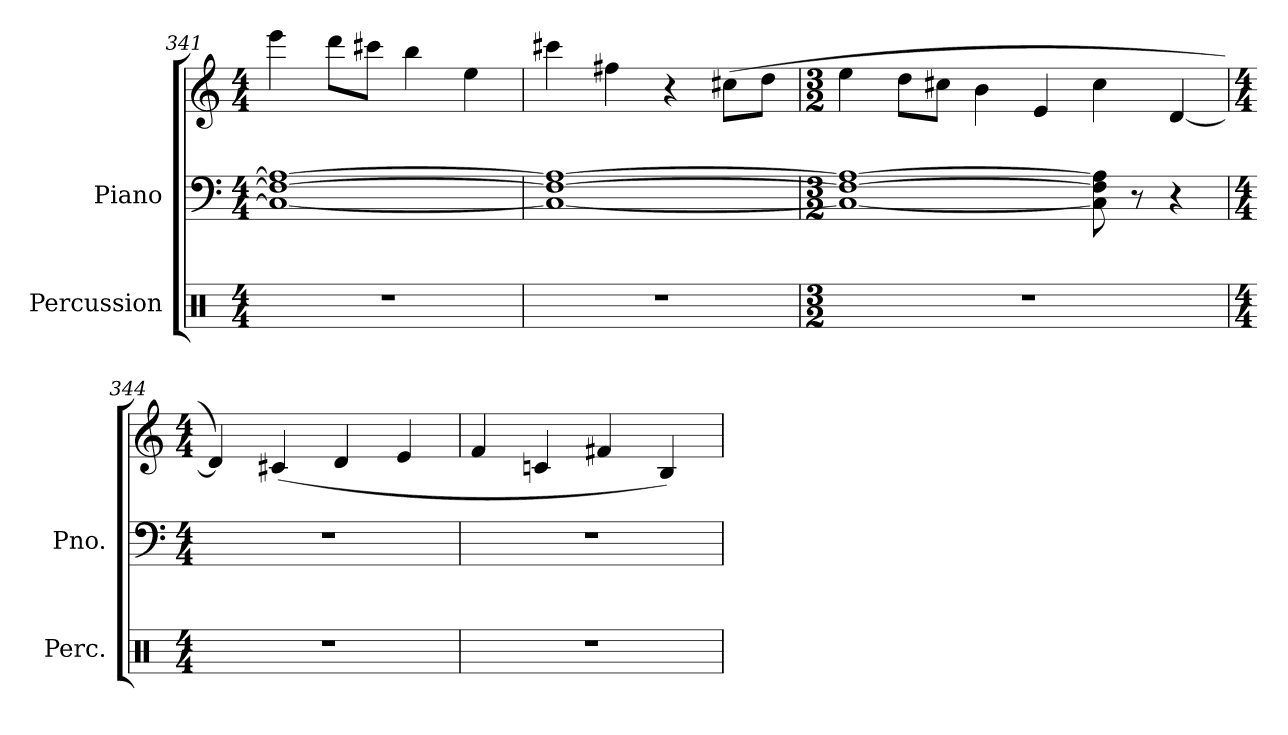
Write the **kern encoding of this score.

**kern	**kern	**kern
*part2	*part1	*part1
*staff3	*staff2	*staff1
*I"Percussion	*I"Piano	*
*I'Perc.	*I'Pno.	*
*clefX	*clefF4	*clefG2
*k[]	*k[]	*k[]
*	*C:	*C:
*M4/4	*M4/4	*M4/4
=341	=341	=341
1r	1C#_ 1F#_ 1A#_	4eee\
.	.	8ddd\L
.	.	8ccc#X\J
.	.	4bb\
.	.	4ee\
!!LO:LB:g=z
=342	=342	=342
1r	1C#_ 1F#_ 1A#_	4ccc#X\
.	.	4ff#X\
.	.	4r
.	.	(8cc#X\L
.	.	8dd\J
=343	=343	=343
*M3/2	*M3/2	*M3/2
1.r	1C#_ 1F#_ 1A#_	4ee\
.	.	8dd\L
.	.	8cc#X\J
.	.	4b\
.	.	4e/
.	8C#\] 8F#\] 8A#\]	4cc#\
.	8r	.
.	4r	[4d/
=344	=344	=344
*M4/4	*M4/4	*M4/4
1r	1r	4d/])
.	.	(4c#X/
.	.	4d/
.	.	4e/
=345	=345	=345
1r	1r	4f/
.	.	4cn/
.	.	4f#X/
.	.	4B/)
=	=	=
*-	*-	*-
